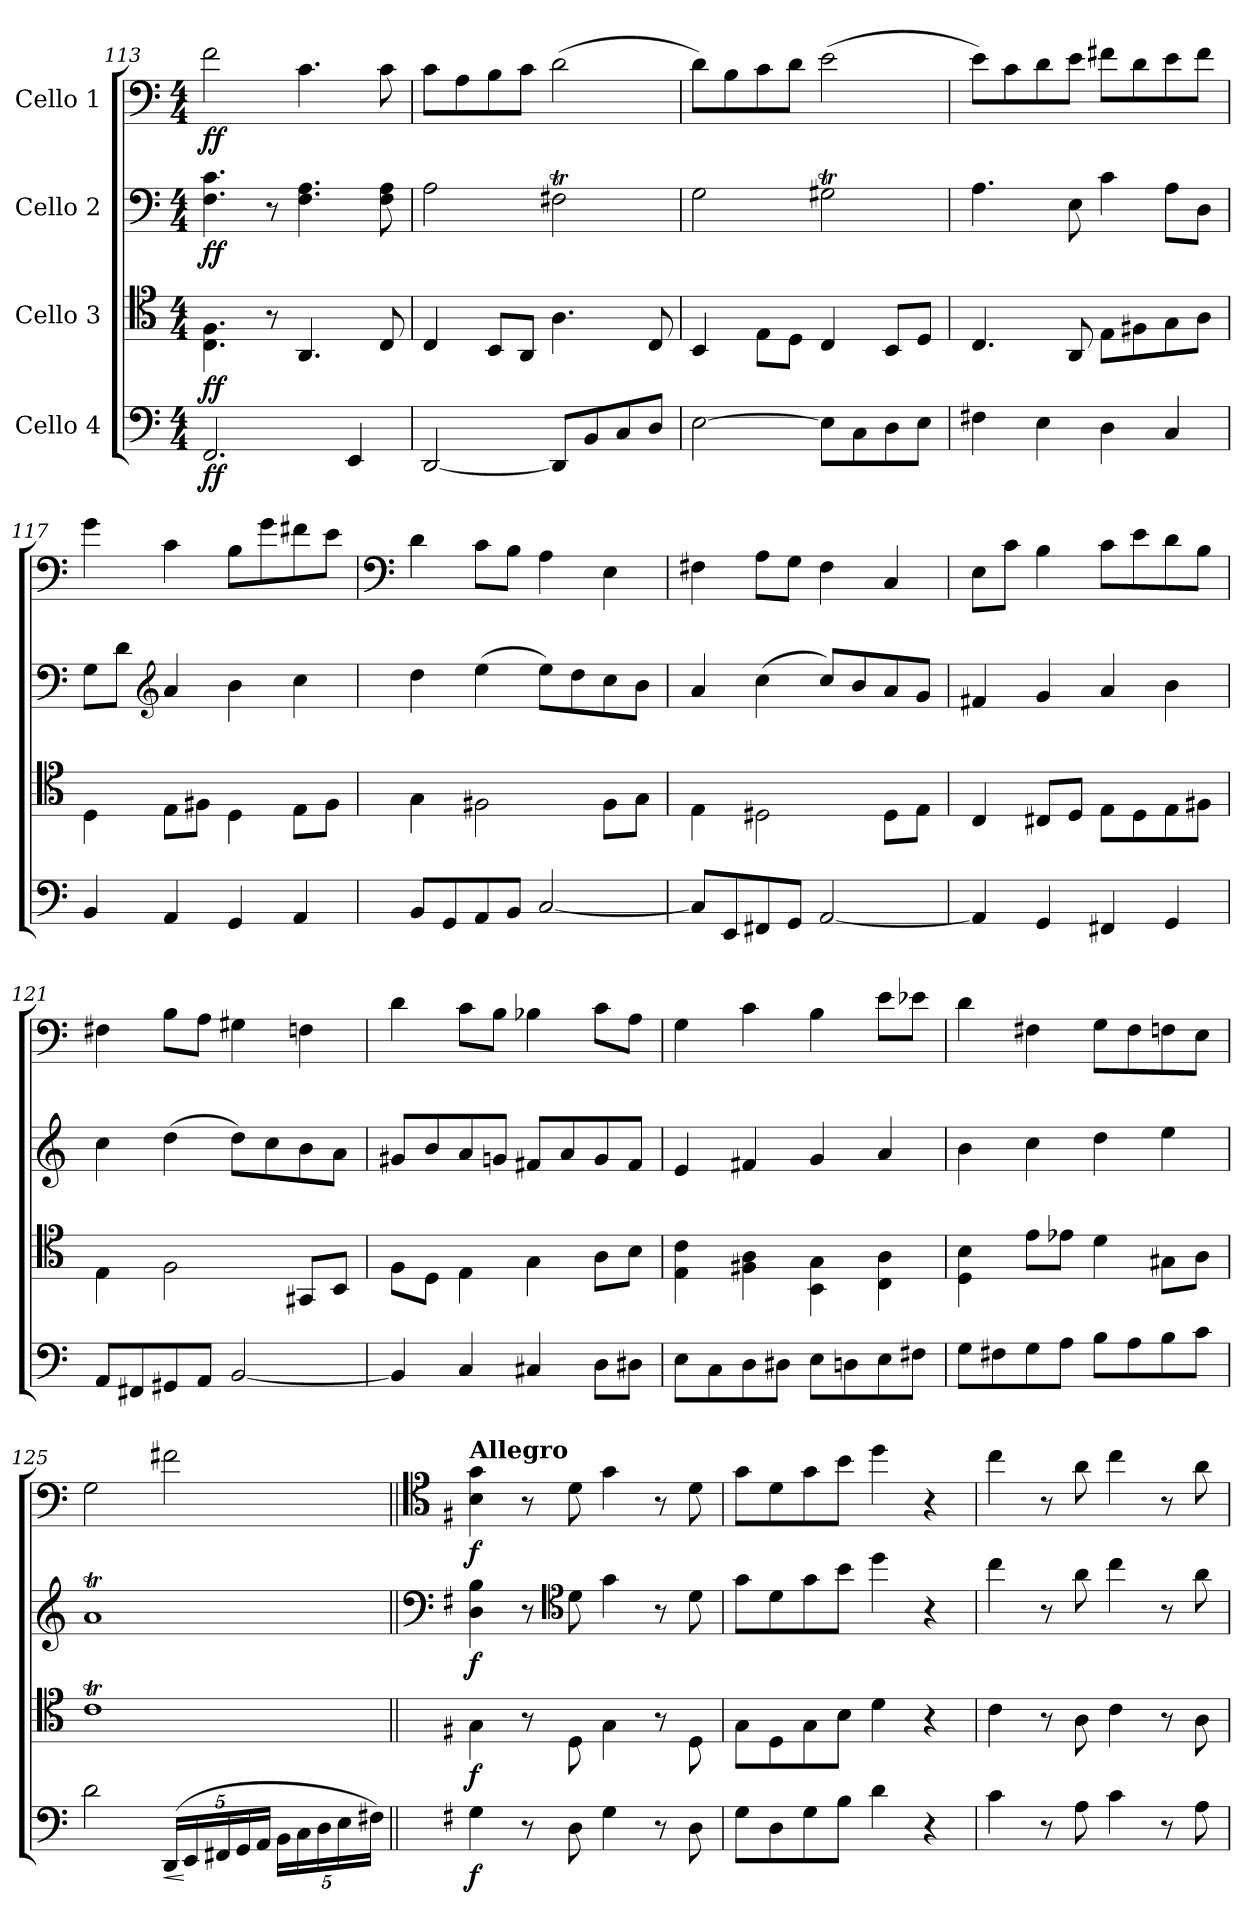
**kern	**dynam	**kern	**dynam	**kern	**dynam	**kern	**dynam
*part4	*part4	*part3	*part3	*part2	*part2	*part1	*part1
*staff4	*staff4	*staff3	*staff3	*staff2	*staff2	*staff1	*staff1
*I"Cello 4	*	*I"Cello 3	*	*I"Cello 2	*	*I"Cello 1	*
!!LO:LB:g=z
*clefF4	*	*clefC4	*	*clefF4	*	*clefF4	*
*k[]	*	*k[]	*	*k[]	*	*k[]	*
*M4/4	*	*M4/4	*	*M4/4	*	*M4/4	*
=113	=113	=113	=113	=113	=113	=113	=113
!	!LO:DY:b	!	!LO:DY:b	!	!LO:DY:b	!	!LO:DY:b
2.FF/	ff	4.C\ 4.F\	ff	4.F\ 4.c\	ff	2f\	ff
.	.	8r	.	8r	.	.	.
.	.	4.AA/	.	4.F\ 4.A\	.	4.c\	.
4EE/	.	.	.	.	.	.	.
.	.	8C/	.	8F\ 8A\	.	8c\	.
=114	=114	=114	=114	=114	=114	=114	=114
[2DD/	.	4C/	.	2A\	.	8c\L	.
.	.	.	.	.	.	8A\	.
.	.	8BB/L	.	.	.	8B\	.
.	.	8AA/J	.	.	.	8c\J	.
8DD/L]	.	4.A\	.	2F#Xt\	.	(2d\	.
8BB/	.	.	.	.	.	.	.
8C/	.	.	.	.	.	.	.
8D/J	.	8C/	.	.	.	.	.
=115	=115	=115	=115	=115	=115	=115	=115
[2E\	.	4BB/	.	2G\	.	8d\L)	.
.	.	.	.	.	.	8B\	.
.	.	8E\L	.	.	.	8c\	.
.	.	8D\J	.	.	.	8d\J	.
8E\L]	.	4C/	.	2G#Xt\	.	(2e\	.
8C\	.	.	.	.	.	.	.
8D\	.	8BB/L	.	.	.	.	.
8E\J	.	8D/J	.	.	.	.	.
=116	=116	=116	=116	=116	=116	=116	=116
4F#X\	.	4.C/	.	4.A\	.	8e\L)	.
.	.	.	.	.	.	8c\	.
4E\	.	.	.	.	.	8d\	.
.	.	8AA/	.	8E\	.	8e\J	.
4D\	.	8E\L	.	4c\	.	8f#X\L	.
.	.	8F#X\	.	.	.	8d\	.
4C/	.	8G\	.	8A\L	.	8e\	.
.	.	8A\J	.	8D\J	.	8f#\J	.
!!LO:PB:g=z
=117	=117	=117	=117	=117	=117	=117	=117
4BB/	.	4D\	.	8G\L	.	4g\	.
.	.	.	.	8d\J	.	.	.
*	*	*	*	*clefG2	*	*	*
4AA/	.	8E\L	.	4a/	.	4c\	.
.	.	8F#X\J	.	.	.	.	.
4GG/	.	4D\	.	4b\	.	8B\L	.
.	.	.	.	.	.	8g\	.
4AA/	.	8E\L	.	4cc\	.	8f#X\	.
.	.	8F#\J	.	.	.	8e\J	.
=118	=118	=118	=118	=118	=118	=118	=118
*	*	*	*	*	*	*clefF4	*
8BB/L	.	4G\	.	4dd\	.	4d\	.
8GG/	.	.	.	.	.	.	.
8AA/	.	2F#X\	.	(4ee\	.	8c\L	.
8BB/J	.	.	.	.	.	8B\J	.
[2C/	.	.	.	8ee\L)	.	4A\	.
.	.	.	.	8dd\	.	.	.
.	.	8F#\L	.	8cc\	.	4E\	.
.	.	8G\J	.	8b\J	.	.	.
=119	=119	=119	=119	=119	=119	=119	=119
8C/L]	.	4E\	.	4a/	.	4F#X\	.
8EE/	.	.	.	.	.	.	.
8FF#X/	.	2D#X\	.	(4cc\	.	8A\L	.
8GG/J	.	.	.	.	.	8G\J	.
[2AA/	.	.	.	8cc/L)	.	4F#\	.
.	.	.	.	8b/	.	.	.
.	.	8D#\L	.	8a/	.	4C/	.
.	.	8E\J	.	8g/J	.	.	.
=120	=120	=120	=120	=120	=120	=120	=120
4AA/]	.	4C/	.	4f#X/	.	8E\L	.
.	.	.	.	.	.	8c\J	.
4GG/	.	8C#X/L	.	4g/	.	4B\	.
.	.	8D/J	.	.	.	.	.
4FF#X/	.	8E\L	.	4a/	.	8c\L	.
.	.	8D\	.	.	.	8e\	.
4GG/	.	8E\	.	4b\	.	8d\	.
.	.	8F#X\J	.	.	.	8B\J	.
!!LO:LB:g=z
=121	=121	=121	=121	=121	=121	=121	=121
8AA/L	.	4E\	.	4cc\	.	4F#X\	.
8FF#X/	.	.	.	.	.	.	.
8GG#X/	.	2F\	.	(4dd\	.	8B\L	.
8AA/J	.	.	.	.	.	8A\J	.
[2BB/	.	.	.	8dd\L)	.	4G#X\	.
.	.	.	.	8cc\	.	.	.
.	.	8GG#X/L	.	8b\	.	4Fn\	.
.	.	8BB/J	.	8a\J	.	.	.
=122	=122	=122	=122	=122	=122	=122	=122
4BB/]	.	8F\L	.	8g#X/L	.	4d\	.
.	.	8D\J	.	8b/	.	.	.
4C/	.	4E\	.	8a/	.	8c\L	.
.	.	.	.	8gn/J	.	8B\J	.
4C#X/	.	4G\	.	8f#X/L	.	4B-X\	.
.	.	.	.	8a/	.	.	.
8D\L	.	8A\L	.	8g/	.	8c\L	.
8D#X\J	.	8B\J	.	8f#/J	.	8A\J	.
=123	=123	=123	=123	=123	=123	=123	=123
8E\L	.	4E\ 4c\	.	4e/	.	4G\	.
8C\	.	.	.	.	.	.	.
8D\	.	4F#X\ 4A\	.	4f#X/	.	4c\	.
8D#X\J	.	.	.	.	.	.	.
8E\L	.	4BB\ 4G\	.	4g/	.	4B\	.
8Dn\	.	.	.	.	.	.	.
8E\	.	4C\ 4A\	.	4a/	.	8e\L	.
8F#X\J	.	.	.	.	.	8e-X\J	.
!!LO:LB:g=z
=124	=124	=124	=124	=124	=124	=124	=124
8G\L	.	4D\ 4B\	.	4b\	.	4d\	.
8F#X\	.	.	.	.	.	.	.
8G\	.	8e\L	.	4cc\	.	4F#X\	.
8A\J	.	8e-X\J	.	.	.	.	.
8B\L	.	4d\	.	4dd\	.	8G\L	.
8A\	.	.	.	.	.	8F#\	.
8B\	.	8G#X\L	.	4ee\	.	8Fn\	.
8c\J	.	8A\J	.	.	.	8E\J	.
=125	=125	=125	=125	=125	=125	=125	=125
2d\	.	1cT	.	1aT	.	2G\	.
*Xbrackettup	*	*	*	*	*	*	*
!	!LO:HP:b	!	!	!	!	!	!
(20DD/LL	<	.	.	.	.	2f#X\	.
20EE/	[	.	.	.	.	.	.
20FF#X/	.	.	.	.	.	.	.
20GG/	.	.	.	.	.	.	.
20AA/JJ	.	.	.	.	.	.	.
20BB\LL	.	.	.	.	.	.	.
20C\	.	.	.	.	.	.	.
20D\	.	.	.	.	.	.	.
20E\	.	.	.	.	.	.	.
20F#X\JJ)	.	.	.	.	.	.	.
=126||	=126||	=126||	=126||	=126||	=126||	=126||	=126||
!!LO:REH:place=s1:a:B:fs=14:t=7
*	*	*	*	*clefF4	*	*clefC4	*
*k[f#]	*	*k[f#]	*	*k[f#]	*	*k[f#]	*
!	!	!	!	!	!	!LO:TX:a:B:t=Allegro	!
!	!LO:DY:b	!	!LO:DY:b	!	!LO:DY:b	!	!LO:DY:b
4G\	f	4G\	f	4D\ 4B\	f	4B\ 4g\	f
8r	.	8r	.	8r	.	8r	.
*	*	*	*	*clefC4	*	*	*
8D\	.	8D\	.	8d\	.	8d\	.
4G\	.	4G\	.	4g\	.	4g\	.
8r	.	8r	.	8r	.	8r	.
8D\	.	8D\	.	8d\	.	8d\	.
=127	=127	=127	=127	=127	=127	=127	=127
8G\L	.	8G\L	.	8g\L	.	8g\L	.
8D\	.	8D\	.	8d\	.	8d\	.
8G\	.	8G\	.	8g\	.	8g\	.
8B\J	.	8B\J	.	8b\J	.	8b\J	.
4d\	.	4d\	.	4dd\	.	4dd\	.
4r	.	4r	.	4r	.	4r	.
!!LO:PB:g=z
=128	=128	=128	=128	=128	=128	=128	=128
4c\	.	4c\	.	4cc\	.	4cc\	.
8r	.	8r	.	8r	.	8r	.
8A\	.	8A\	.	8a\	.	8a\	.
4c\	.	4c\	.	4cc\	.	4cc\	.
8r	.	8r	.	8r	.	8r	.
8A\	.	8A\	.	8a\	.	8a\	.
=	=	=	=	=	=	=	=
*-	*-	*-	*-	*-	*-	*-	*-
